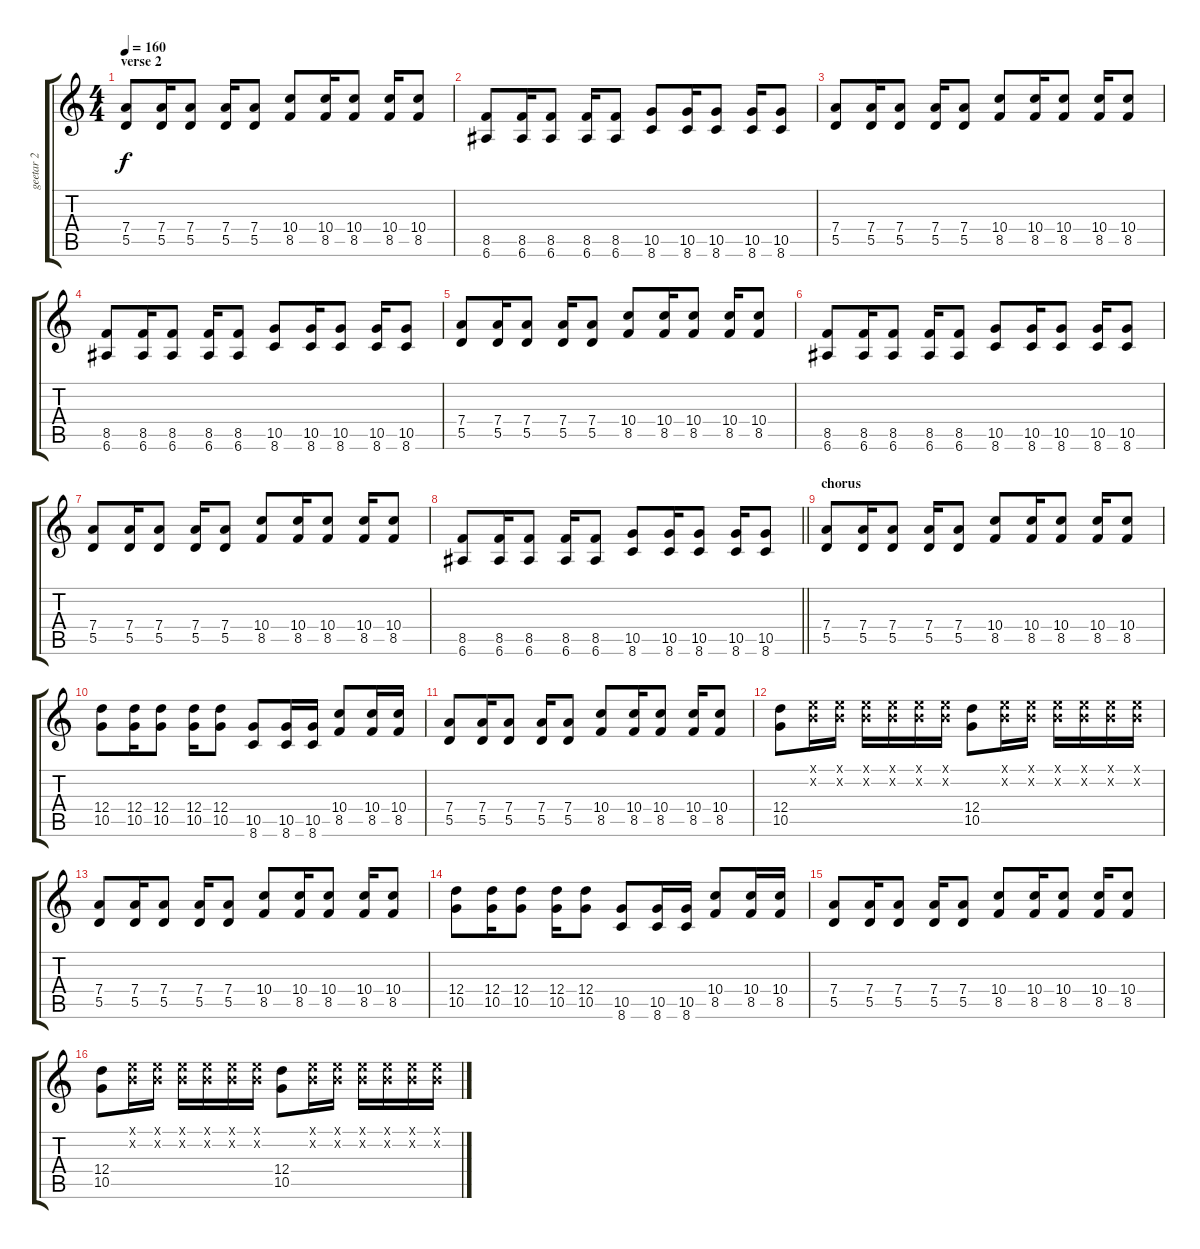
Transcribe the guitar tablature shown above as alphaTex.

\track ("geetar 2" "geetar 2") {instrument distortionguitar}
\staff {score tabs}
\tuning (E4 B3 G3 D3 A2 E2) {hide}
\ts (4 4)
\section ("" "verse 2")
\tempo 160
\clef g2
\ks c
(7.4 5.5).8{dy f} (7.4 5.5).16 (7.4 5.5).8 (7.4 5.5).16 (7.4 5.5).8 (10.4 8.5).8 (10.4 8.5).16 (10.4 8.5).8 (10.4 8.5).16 (10.4 8.5).8 |
(8.5 6.6).8 (8.5 6.6).16 (8.5 6.6).8 (8.5 6.6).16 (8.5 6.6).8 (10.5 8.6).8 (10.5 8.6).16 (10.5 8.6).8 (10.5 8.6).16 (10.5 8.6).8 |
(7.4 5.5).8 (7.4 5.5).16 (7.4 5.5).8 (7.4 5.5).16 (7.4 5.5).8 (10.4 8.5).8 (10.4 8.5).16 (10.4 8.5).8 (10.4 8.5).16 (10.4 8.5).8 |
(8.5 6.6).8 (8.5 6.6).16 (8.5 6.6).8 (8.5 6.6).16 (8.5 6.6).8 (10.5 8.6).8 (10.5 8.6).16 (10.5 8.6).8 (10.5 8.6).16 (10.5 8.6).8 |
(7.4 5.5).8 (7.4 5.5).16 (7.4 5.5).8 (7.4 5.5).16 (7.4 5.5).8 (10.4 8.5).8 (10.4 8.5).16 (10.4 8.5).8 (10.4 8.5).16 (10.4 8.5).8 |
(8.5 6.6).8 (8.5 6.6).16 (8.5 6.6).8 (8.5 6.6).16 (8.5 6.6).8 (10.5 8.6).8 (10.5 8.6).16 (10.5 8.6).8 (10.5 8.6).16 (10.5 8.6).8 |
(7.4 5.5).8 (7.4 5.5).16 (7.4 5.5).8 (7.4 5.5).16 (7.4 5.5).8 (10.4 8.5).8 (10.4 8.5).16 (10.4 8.5).8 (10.4 8.5).16 (10.4 8.5).8 |
\barLineRight lightlight
(8.5 6.6).8 (8.5 6.6).16 (8.5 6.6).8 (8.5 6.6).16 (8.5 6.6).8 (10.5 8.6).8 (10.5 8.6).16 (10.5 8.6).8 (10.5 8.6).16 (10.5 8.6).8 |
\section ("" "chorus")
(7.4 5.5).8 (7.4 5.5).16 (7.4 5.5).8 (7.4 5.5).16 (7.4 5.5).8 (10.4 8.5).8 (10.4 8.5).16 (10.4 8.5).8 (10.4 8.5).16 (10.4 8.5).8 |
(12.4 10.5).8 (12.4 10.5).16 (12.4 10.5).8 (12.4 10.5).16 (12.4 10.5).8 (10.5 8.6).8 (10.5 8.6).16 (10.5 8.6).16 (10.4 8.5).8 (10.4 8.5).16 (10.4 8.5).16 |
(7.4 5.5).8 (7.4 5.5).16 (7.4 5.5).8 (7.4 5.5).16 (7.4 5.5).8 (10.4 8.5).8 (10.4 8.5).16 (10.4 8.5).8 (10.4 8.5).16 (10.4 8.5).8 |
(12.4 10.5).8 (0.1{x} 0.2{x}).16 (0.1{x} 0.2{x}).16 (0.1{x} 0.2{x}).16 (0.1{x} 0.2{x}).16 (0.1{x} 0.2{x}).16 (0.1{x} 0.2{x}).16 (12.4 10.5).8 (0.1{x} 0.2{x}).16 (0.1{x} 0.2{x}).16 (0.1{x} 0.2{x}).16 (0.1{x} 0.2{x}).16 (0.1{x} 0.2{x}).16 (0.1{x} 0.2{x}).16 |
(7.4 5.5).8 (7.4 5.5).16 (7.4 5.5).8 (7.4 5.5).16 (7.4 5.5).8 (10.4 8.5).8 (10.4 8.5).16 (10.4 8.5).8 (10.4 8.5).16 (10.4 8.5).8 |
(12.4 10.5).8 (12.4 10.5).16 (12.4 10.5).8 (12.4 10.5).16 (12.4 10.5).8 (10.5 8.6).8 (10.5 8.6).16 (10.5 8.6).16 (10.4 8.5).8 (10.4 8.5).16 (10.4 8.5).16 |
(7.4 5.5).8 (7.4 5.5).16 (7.4 5.5).8 (7.4 5.5).16 (7.4 5.5).8 (10.4 8.5).8 (10.4 8.5).16 (10.4 8.5).8 (10.4 8.5).16 (10.4 8.5).8 |
(12.4 10.5).8 (0.1{x} 0.2{x}).16 (0.1{x} 0.2{x}).16 (0.1{x} 0.2{x}).16 (0.1{x} 0.2{x}).16 (0.1{x} 0.2{x}).16 (0.1{x} 0.2{x}).16 (12.4 10.5).8 (0.1{x} 0.2{x}).16 (0.1{x} 0.2{x}).16 (0.1{x} 0.2{x}).16 (0.1{x} 0.2{x}).16 (0.1{x} 0.2{x}).16 (0.1{x} 0.2{x}).16
